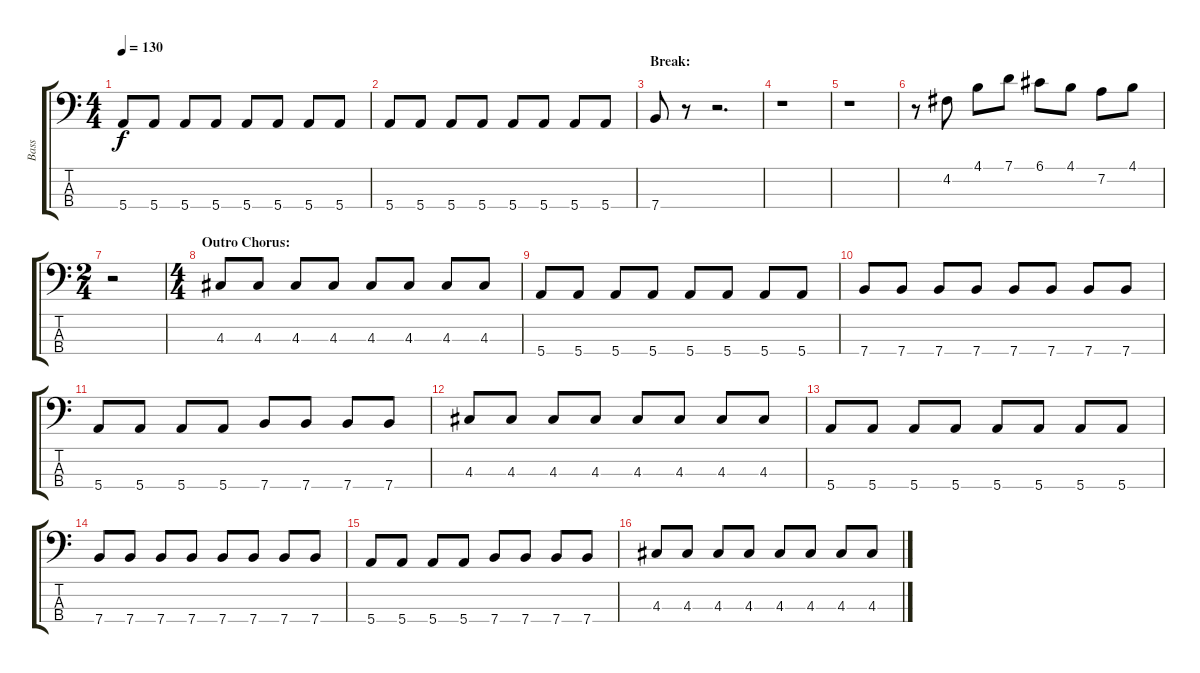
\track ("Bass" "Bass") {instrument electricbasspick}
\staff {score tabs}
\tuning (G2 D2 A1 E1) {hide}
\ts (4 4)
\tempo 130
\clef f4
\ks c
5.4.8{dy f} 5.4.8 5.4.8 5.4.8 5.4.8 5.4.8 5.4.8 5.4.8 |
5.4.8 5.4.8 5.4.8 5.4.8 5.4.8 5.4.8 5.4.8 5.4.8 |
\section ("" "Break:")
7.4.8 r.8 r.2{d} |
r.1 |
r.1 |
r.8 4.2.8 4.1.8 7.1.8 6.1.8 4.1.8 7.2.8 4.1.8 |
\ts (2 4)
r.2 |
\ts (4 4)
\section ("" "Outro Chorus:")
4.3.8 4.3.8 4.3.8 4.3.8 4.3.8 4.3.8 4.3.8 4.3.8 |
5.4.8 5.4.8 5.4.8 5.4.8 5.4.8 5.4.8 5.4.8 5.4.8 |
7.4.8 7.4.8 7.4.8 7.4.8 7.4.8 7.4.8 7.4.8 7.4.8 |
5.4.8 5.4.8 5.4.8 5.4.8 7.4.8 7.4.8 7.4.8 7.4.8 |
4.3.8 4.3.8 4.3.8 4.3.8 4.3.8 4.3.8 4.3.8 4.3.8 |
5.4.8 5.4.8 5.4.8 5.4.8 5.4.8 5.4.8 5.4.8 5.4.8 |
7.4.8 7.4.8 7.4.8 7.4.8 7.4.8 7.4.8 7.4.8 7.4.8 |
5.4.8 5.4.8 5.4.8 5.4.8 7.4.8 7.4.8 7.4.8 7.4.8 |
4.3.8 4.3.8 4.3.8 4.3.8 4.3.8 4.3.8 4.3.8 4.3.8
